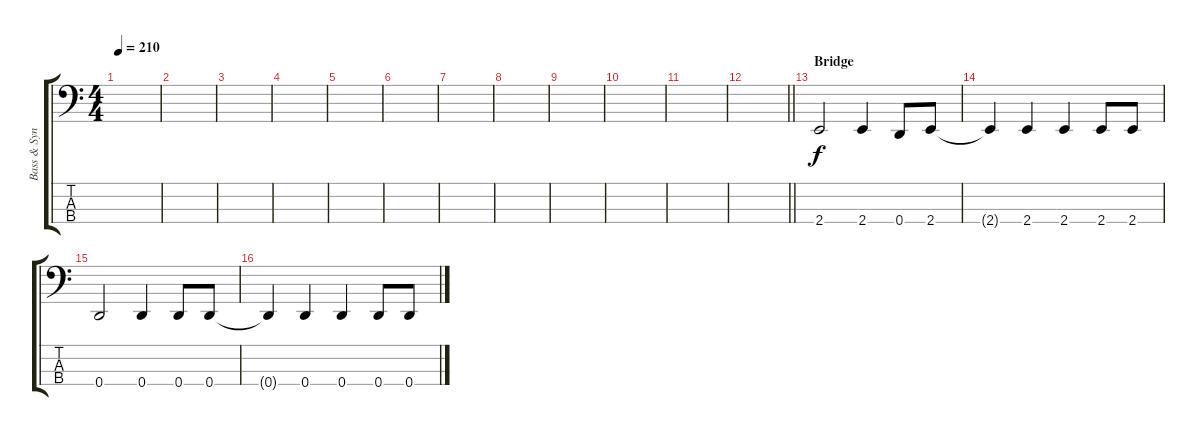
\track ("Bass & Synth Bass" "Bass & Syn") {instrument electricbasspick}
\staff {score tabs}
\tuning (G2 D2 A1 D1) {hide}
\ts (4 4)
\tempo 210
\clef f4
\ks c
|
|
|
|
|
|
|
|
|
|
|
\barLineRight lightlight
|
\section ("" "Bridge")
2.4.2 2.4.4 0.4.8 2.4.8 |
2.4{t}.4 2.4.4 2.4.4 2.4.8 2.4.8 |
0.4.2 0.4.4 0.4.8 0.4.8 |
0.4{t}.4 0.4.4 0.4.4 0.4.8 0.4.8
